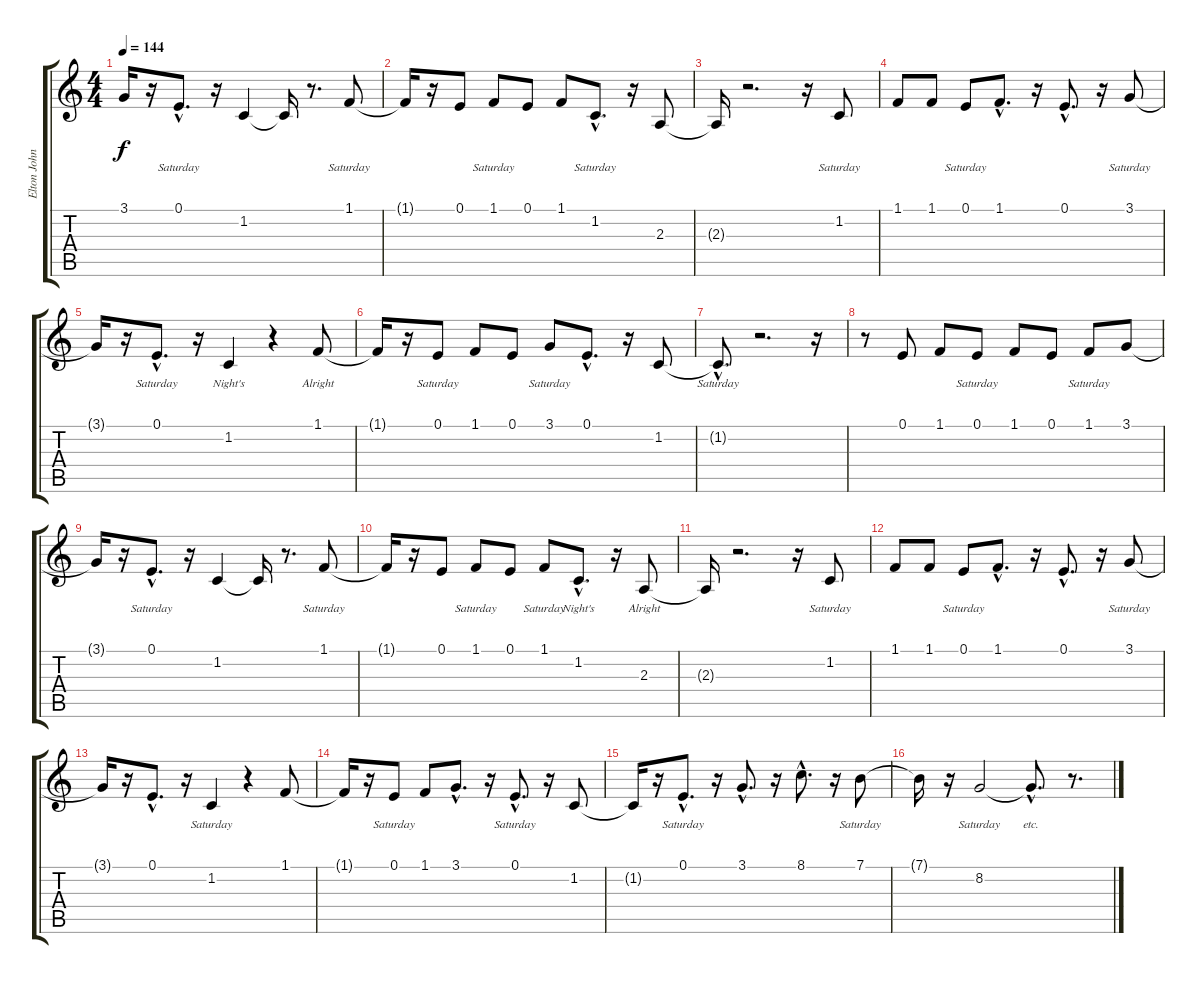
\track ("Elton John (melody with lyrics)" "Elton John") {instrument lead8bassandlead}
\staff {score tabs}
\tuning (E4 B3 G3 D3 A2 E2) {hide}
\ts (4 4)
\tempo 144
\clef g2
\ks c
3.1{t}.16{lyrics (0 "") lyrics (1 "") lyrics (2 "") lyrics (3 "") lyrics (4 "") dy f} r.16 0.1{hac}.8{d lyrics (0 "Saturday") lyrics (1 "") lyrics (2 "") lyrics (3 "") lyrics (4 "")} r.16 1.2.4{lyrics (0 "") lyrics (1 "") lyrics (2 "") lyrics (3 "") lyrics (4 "")} 1.2{t}.16{lyrics (0 "") lyrics (1 "") lyrics (2 "") lyrics (3 "") lyrics (4 "")} r.8{d} 1.1.8{lyrics (0 "Saturday") lyrics (1 "") lyrics (2 "") lyrics (3 "") lyrics (4 "")} |
1.1{t}.16{lyrics (0 "") lyrics (1 "") lyrics (2 "") lyrics (3 "") lyrics (4 "")} r.16 0.1.8{lyrics (0 "") lyrics (1 "") lyrics (2 "") lyrics (3 "") lyrics (4 "")} 1.1.8{lyrics (0 "Saturday") lyrics (1 "") lyrics (2 "") lyrics (3 "") lyrics (4 "")} 0.1.8{lyrics (0 "") lyrics (1 "") lyrics (2 "") lyrics (3 "") lyrics (4 "")} 1.1.8{lyrics (0 "") lyrics (1 "") lyrics (2 "") lyrics (3 "") lyrics (4 "")} 1.2{hac}.8{d lyrics (0 "Saturday") lyrics (1 "") lyrics (2 "") lyrics (3 "") lyrics (4 "")} r.16 2.3.8{lyrics (0 "") lyrics (1 "") lyrics (2 "") lyrics (3 "") lyrics (4 "")} |
2.3{t}.16{lyrics (0 "") lyrics (1 "") lyrics (2 "") lyrics (3 "") lyrics (4 "")} r.2{d} r.16 1.2.8{lyrics (0 "Saturday") lyrics (1 "") lyrics (2 "") lyrics (3 "") lyrics (4 "")} |
1.1.8{lyrics (0 "") lyrics (1 "") lyrics (2 "") lyrics (3 "") lyrics (4 "")} 1.1.8{lyrics (0 "") lyrics (1 "") lyrics (2 "") lyrics (3 "") lyrics (4 "")} 0.1.8{lyrics (0 "Saturday") lyrics (1 "") lyrics (2 "") lyrics (3 "") lyrics (4 "")} 1.1{hac}.8{d lyrics (0 "") lyrics (1 "") lyrics (2 "") lyrics (3 "") lyrics (4 "")} r.16 0.1{hac}.8{d lyrics (0 "") lyrics (1 "") lyrics (2 "") lyrics (3 "") lyrics (4 "")} r.16 3.1.8{lyrics (0 "Saturday") lyrics (1 "") lyrics (2 "") lyrics (3 "") lyrics (4 "")} |
3.1{t}.16{lyrics (0 "") lyrics (1 "") lyrics (2 "") lyrics (3 "") lyrics (4 "")} r.16 0.1{hac}.8{d lyrics (0 "Saturday") lyrics (1 "") lyrics (2 "") lyrics (3 "") lyrics (4 "")} r.16 1.2.4{lyrics (0 "Night's") lyrics (1 "") lyrics (2 "") lyrics (3 "") lyrics (4 "")} r.4 1.1.8{lyrics (0 "Alright") lyrics (1 "") lyrics (2 "") lyrics (3 "") lyrics (4 "")} |
1.1{t}.16{lyrics (0 "") lyrics (1 "") lyrics (2 "") lyrics (3 "") lyrics (4 "")} r.16 0.1.8{lyrics (0 "Saturday") lyrics (1 "") lyrics (2 "") lyrics (3 "") lyrics (4 "")} 1.1.8{lyrics (0 "") lyrics (1 "") lyrics (2 "") lyrics (3 "") lyrics (4 "")} 0.1.8{lyrics (0 "") lyrics (1 "") lyrics (2 "") lyrics (3 "") lyrics (4 "")} 3.1.8{lyrics (0 "Saturday") lyrics (1 "") lyrics (2 "") lyrics (3 "") lyrics (4 "")} 0.1{hac}.8{d lyrics (0 "") lyrics (1 "") lyrics (2 "") lyrics (3 "") lyrics (4 "")} r.16 1.2.8{lyrics (0 "") lyrics (1 "") lyrics (2 "") lyrics (3 "") lyrics (4 "")} |
1.2{hac t}.8{d lyrics (0 "Saturday") lyrics (1 "") lyrics (2 "") lyrics (3 "") lyrics (4 "")} r.2{d} r.16 |
r.8 0.1.8{lyrics (0 "") lyrics (1 "") lyrics (2 "") lyrics (3 "") lyrics (4 "")} 1.1.8{lyrics (0 "") lyrics (1 "") lyrics (2 "") lyrics (3 "") lyrics (4 "")} 0.1.8{lyrics (0 "Saturday") lyrics (1 "") lyrics (2 "") lyrics (3 "") lyrics (4 "")} 1.1.8{lyrics (0 "") lyrics (1 "") lyrics (2 "") lyrics (3 "") lyrics (4 "")} 0.1.8{lyrics (0 "") lyrics (1 "") lyrics (2 "") lyrics (3 "") lyrics (4 "")} 1.1.8{lyrics (0 "Saturday") lyrics (1 "") lyrics (2 "") lyrics (3 "") lyrics (4 "")} 3.1.8{lyrics (0 "") lyrics (1 "") lyrics (2 "") lyrics (3 "") lyrics (4 "")} |
3.1{t}.16{lyrics (0 "") lyrics (1 "") lyrics (2 "") lyrics (3 "") lyrics (4 "")} r.16 0.1{hac}.8{d lyrics (0 "Saturday") lyrics (1 "") lyrics (2 "") lyrics (3 "") lyrics (4 "")} r.16 1.2.4{lyrics (0 "") lyrics (1 "") lyrics (2 "") lyrics (3 "") lyrics (4 "")} 1.2{t}.16{lyrics (0 "") lyrics (1 "") lyrics (2 "") lyrics (3 "") lyrics (4 "")} r.8{d} 1.1.8{lyrics (0 "Saturday") lyrics (1 "") lyrics (2 "") lyrics (3 "") lyrics (4 "")} |
1.1{t}.16{lyrics (0 "") lyrics (1 "") lyrics (2 "") lyrics (3 "") lyrics (4 "")} r.16 0.1.8{lyrics (0 "") lyrics (1 "") lyrics (2 "") lyrics (3 "") lyrics (4 "")} 1.1.8{lyrics (0 "Saturday") lyrics (1 "") lyrics (2 "") lyrics (3 "") lyrics (4 "")} 0.1.8{lyrics (0 "") lyrics (1 "") lyrics (2 "") lyrics (3 "") lyrics (4 "")} 1.1.8{lyrics (0 "Saturday") lyrics (1 "") lyrics (2 "") lyrics (3 "") lyrics (4 "")} 1.2{hac}.8{d lyrics (0 "Night's") lyrics (1 "") lyrics (2 "") lyrics (3 "") lyrics (4 "")} r.16 2.3.8{lyrics (0 "Alright") lyrics (1 "") lyrics (2 "") lyrics (3 "") lyrics (4 "")} |
2.3{t}.16{lyrics (0 "") lyrics (1 "") lyrics (2 "") lyrics (3 "") lyrics (4 "")} r.2{d} r.16 1.2.8{lyrics (0 "Saturday") lyrics (1 "") lyrics (2 "") lyrics (3 "") lyrics (4 "")} |
1.1.8{lyrics (0 "") lyrics (1 "") lyrics (2 "") lyrics (3 "") lyrics (4 "")} 1.1.8{lyrics (0 "") lyrics (1 "") lyrics (2 "") lyrics (3 "") lyrics (4 "")} 0.1.8{lyrics (0 "Saturday") lyrics (1 "") lyrics (2 "") lyrics (3 "") lyrics (4 "")} 1.1{hac}.8{d lyrics (0 "") lyrics (1 "") lyrics (2 "") lyrics (3 "") lyrics (4 "")} r.16 0.1{hac}.8{d lyrics (0 "") lyrics (1 "") lyrics (2 "") lyrics (3 "") lyrics (4 "")} r.16 3.1.8{lyrics (0 "Saturday") lyrics (1 "") lyrics (2 "") lyrics (3 "") lyrics (4 "")} |
3.1{t}.16{lyrics (0 "") lyrics (1 "") lyrics (2 "") lyrics (3 "") lyrics (4 "")} r.16 0.1{hac}.8{d lyrics (0 "") lyrics (1 "") lyrics (2 "") lyrics (3 "") lyrics (4 "")} r.16 1.2.4{lyrics (0 "Saturday") lyrics (1 "") lyrics (2 "") lyrics (3 "") lyrics (4 "")} r.4 1.1.8{lyrics (0 "") lyrics (1 "") lyrics (2 "") lyrics (3 "") lyrics (4 "")} |
1.1{t}.16{lyrics (0 "") lyrics (1 "") lyrics (2 "") lyrics (3 "") lyrics (4 "")} r.16 0.1.8{lyrics (0 "Saturday") lyrics (1 "") lyrics (2 "") lyrics (3 "") lyrics (4 "")} 1.1.8{lyrics (0 "") lyrics (1 "") lyrics (2 "") lyrics (3 "") lyrics (4 "")} 3.1{hac}.8{d lyrics (0 "") lyrics (1 "") lyrics (2 "") lyrics (3 "") lyrics (4 "")} r.16 0.1{hac}.8{d lyrics (0 "Saturday") lyrics (1 "") lyrics (2 "") lyrics (3 "") lyrics (4 "")} r.16 1.2.8{lyrics (0 "") lyrics (1 "") lyrics (2 "") lyrics (3 "") lyrics (4 "")} |
1.2{t}.16{lyrics (0 "") lyrics (1 "") lyrics (2 "") lyrics (3 "") lyrics (4 "")} r.16 0.1{hac}.8{d lyrics (0 "Saturday") lyrics (1 "") lyrics (2 "") lyrics (3 "") lyrics (4 "")} r.16 3.1{hac}.8{d lyrics (0 "") lyrics (1 "") lyrics (2 "") lyrics (3 "") lyrics (4 "")} r.16 8.1{hac}.8{d lyrics (0 "") lyrics (1 "") lyrics (2 "") lyrics (3 "") lyrics (4 "")} r.16 7.1.8{lyrics (0 "Saturday") lyrics (1 "") lyrics (2 "") lyrics (3 "") lyrics (4 "")} |
7.1{t}.16{lyrics (0 "") lyrics (1 "") lyrics (2 "") lyrics (3 "") lyrics (4 "")} r.16 8.2.2{lyrics (0 "Saturday") lyrics (1 "") lyrics (2 "") lyrics (3 "") lyrics (4 "")} 8.2{hac t}.8{d lyrics (0 "etc.") lyrics (1 "") lyrics (2 "") lyrics (3 "") lyrics (4 "")} r.8{d}
